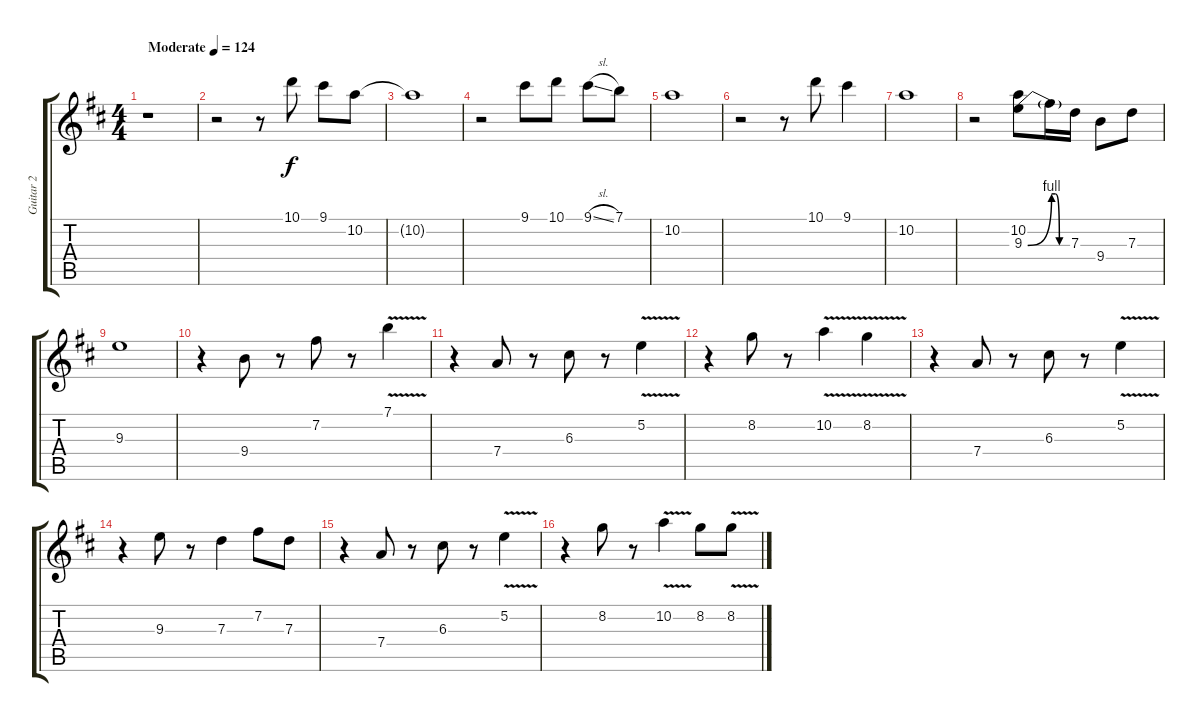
\track ("Guitar 2" "Guitar 2") {instrument overdrivenguitar}
\staff {score tabs}
\tuning (E4 B3 G3 D3 A2 E2) {hide}
\ts (4 4)
\tempo (124 "Moderate")
\clef g2
\ks d
r.1{dy f instrument overdrivenguitar} |
r.2 r.8 10.1.8 9.1.8 10.2.8 |
10.2{t}.1 |
r.2 9.1.8 10.1.8 9.1{sl}.8 7.1.8 |
10.2.1 |
r.2 r.8 10.1.8 9.1.4 |
10.2.1 |
r.2 (10.2 9.3{be (bend 0 0 60 4)}).8 9.3{be (custom 0 4 15 4 30 0 60 0) t}.16 7.3.16 9.4.8 7.3.8 |
9.3.1 |
r.4 9.4.8 r.8 7.2.8 r.8 7.1{v}.4 |
r.4 7.4.8 r.8 6.3.8 r.8 5.2{v}.4 |
r.4 8.2.8 r.8 10.2{v}.4 8.2{v}.4 |
r.4 7.4.8 r.8 6.3.8 r.8 5.2{v}.4 |
r.4 9.3.8 r.8 7.3.4 7.2.8 7.3.8 |
r.4 7.4.8 r.8 6.3.8 r.8 5.2{v}.4 |
r.4 8.2.8 r.8 10.2{v}.4 8.2.8 8.2{v}.8
